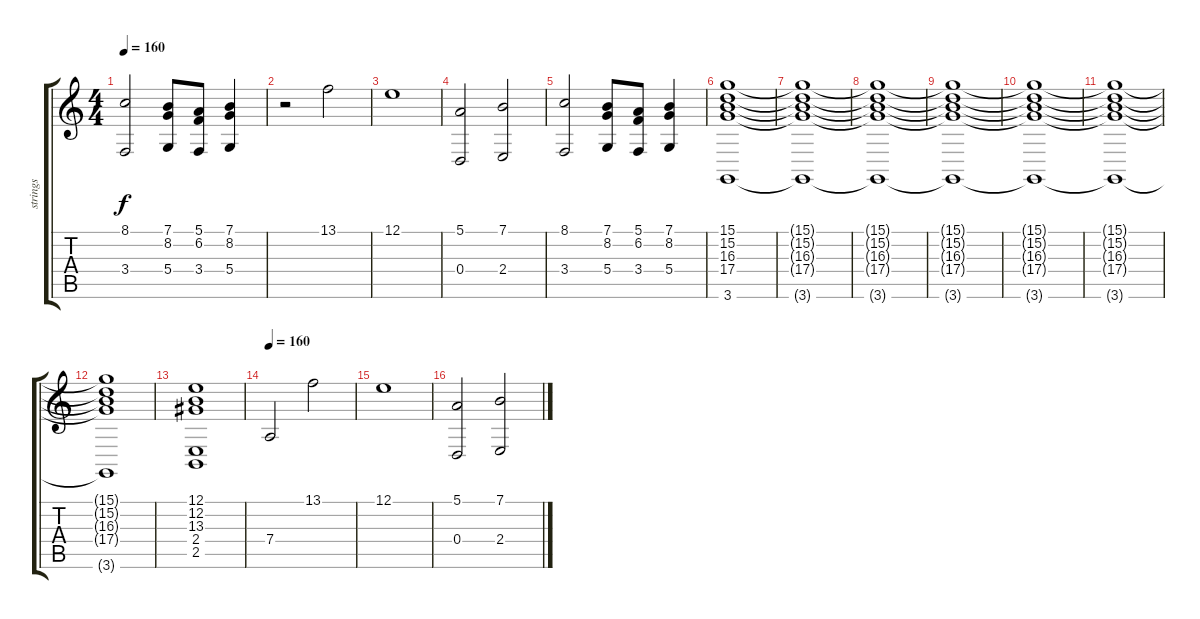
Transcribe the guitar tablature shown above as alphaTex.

\track ("strings" "strings") {instrument stringensemble1}
\staff {score tabs}
\tuning (E4 B3 G3 D3 A2 E2) {hide}
\ts (4 4)
\tempo 160
\clef g2
\ks c
(8.1 3.4).2{dy f} (7.1 8.2 5.4).8 (5.1 6.2 3.4).8 (7.1 8.2 5.4).4 |
r.2 13.1.2 |
12.1.1 |
(5.1 0.4).2 (7.1 2.4).2 |
(8.1 3.4).2 (7.1 8.2 5.4).8 (5.1 6.2 3.4).8 (7.1 8.2 5.4).4 |
(15.1 15.2 16.3 17.4 3.6).1 |
(15.1{t} 15.2{t} 16.3{t} 17.4{t} 3.6{t}).1 |
(15.1{t} 15.2{t} 16.3{t} 17.4{t} 3.6{t}).1 |
(15.1{t} 15.2{t} 16.3{t} 17.4{t} 3.6{t}).1 |
(15.1{t} 15.2{t} 16.3{t} 17.4{t} 3.6{t}).1 |
(15.1{t} 15.2{t} 16.3{t} 17.4{t} 3.6{t}).1 |
(15.1{t} 15.2{t} 16.3{t} 17.4{t} 3.6{t}).1 |
(12.1 12.2 13.3 2.4 2.5).1 |
\tempo 160
7.4.2 13.1.2 |
12.1.1 |
(5.1 0.4).2 (7.1 2.4).2
